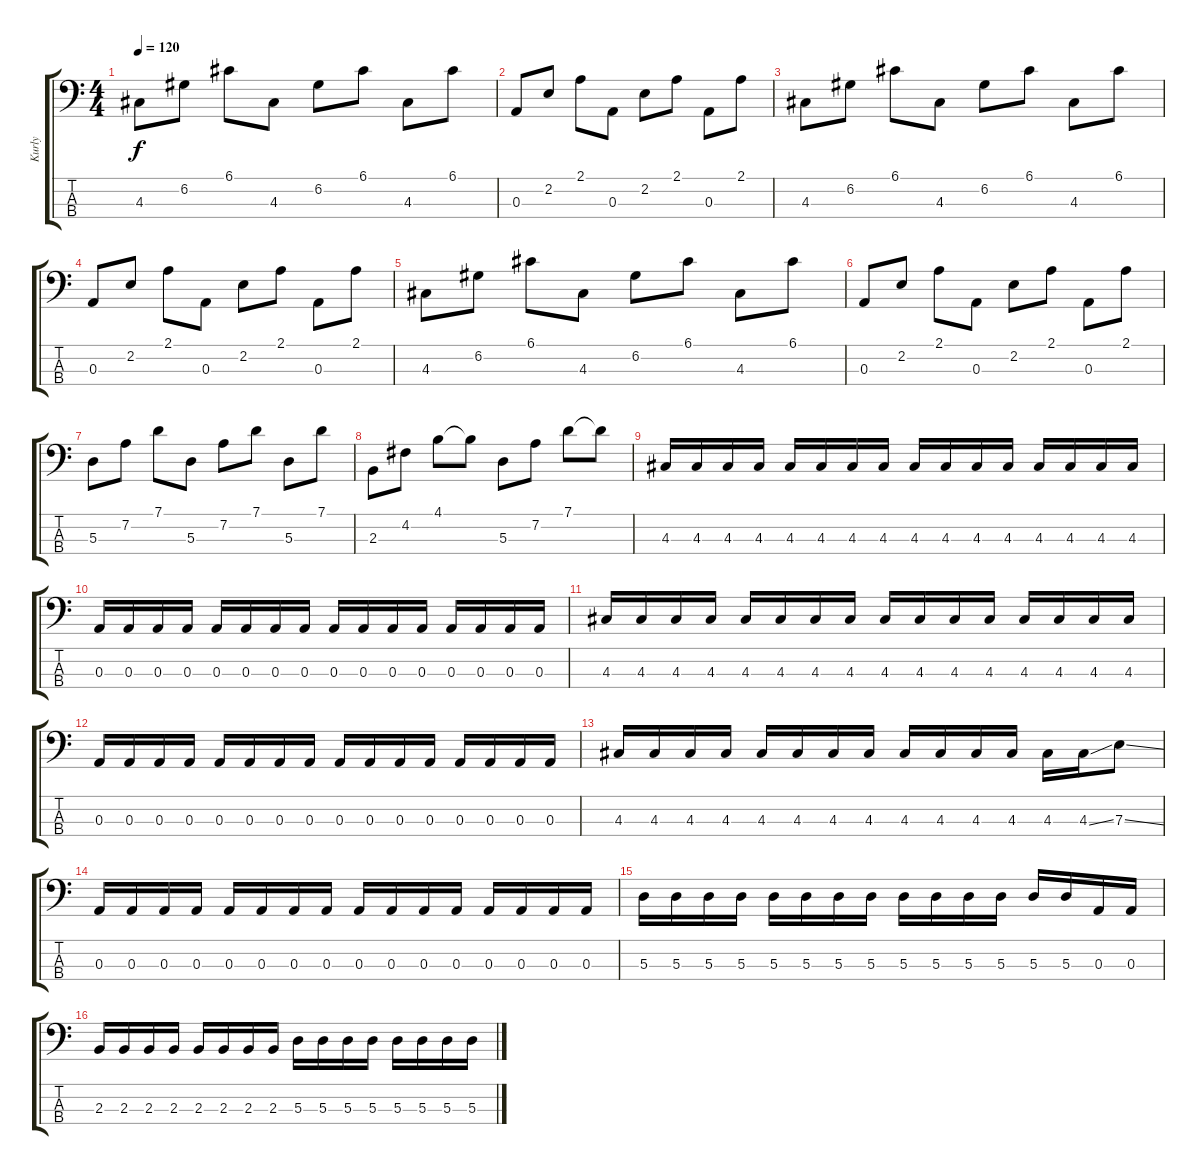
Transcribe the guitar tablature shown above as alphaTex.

\track ("Kurly" "Kurly") {instrument electricbassfinger}
\staff {score tabs}
\tuning (G2 D2 A1 E1) {hide}
\ts (4 4)
\tempo 120
\clef f4
\ks c
4.3.8{dy f} 6.2.8 6.1.8 4.3.8 6.2.8 6.1.8 4.3.8 6.1.8 |
0.3.8 2.2.8 2.1.8 0.3.8 2.2.8 2.1.8 0.3.8 2.1.8 |
4.3.8 6.2.8 6.1.8 4.3.8 6.2.8 6.1.8 4.3.8 6.1.8 |
0.3.8 2.2.8 2.1.8 0.3.8 2.2.8 2.1.8 0.3.8 2.1.8 |
4.3.8 6.2.8 6.1.8 4.3.8 6.2.8 6.1.8 4.3.8 6.1.8 |
0.3.8 2.2.8 2.1.8 0.3.8 2.2.8 2.1.8 0.3.8 2.1.8 |
5.3.8 7.2.8 7.1.8 5.3.8 7.2.8 7.1.8 5.3.8 7.1.8 |
2.3.8 4.2.8 4.1.8 4.1{t}.8 5.3.8 7.2.8 7.1.8 7.1{t}.8 |
4.3.16 4.3.16 4.3.16 4.3.16 4.3.16 4.3.16 4.3.16 4.3.16 4.3.16 4.3.16 4.3.16 4.3.16 4.3.16 4.3.16 4.3.16 4.3.16 |
0.3.16 0.3.16 0.3.16 0.3.16 0.3.16 0.3.16 0.3.16 0.3.16 0.3.16 0.3.16 0.3.16 0.3.16 0.3.16 0.3.16 0.3.16 0.3.16 |
4.3.16 4.3.16 4.3.16 4.3.16 4.3.16 4.3.16 4.3.16 4.3.16 4.3.16 4.3.16 4.3.16 4.3.16 4.3.16 4.3.16 4.3.16 4.3.16 |
0.3.16 0.3.16 0.3.16 0.3.16 0.3.16 0.3.16 0.3.16 0.3.16 0.3.16 0.3.16 0.3.16 0.3.16 0.3.16 0.3.16 0.3.16 0.3.16 |
4.3.16 4.3.16 4.3.16 4.3.16 4.3.16 4.3.16 4.3.16 4.3.16 4.3.16 4.3.16 4.3.16 4.3.16 4.3.16 4.3{ss}.16 7.3{ss}.8 |
0.3.16 0.3.16 0.3.16 0.3.16 0.3.16 0.3.16 0.3.16 0.3.16 0.3.16 0.3.16 0.3.16 0.3.16 0.3.16 0.3.16 0.3.16 0.3.16 |
5.3.16 5.3.16 5.3.16 5.3.16 5.3.16 5.3.16 5.3.16 5.3.16 5.3.16 5.3.16 5.3.16 5.3.16 5.3.16 5.3.16 0.3.16 0.3.16 |
2.3.16 2.3.16 2.3.16 2.3.16 2.3.16 2.3.16 2.3.16 2.3.16 5.3.16 5.3.16 5.3.16 5.3.16 5.3.16 5.3.16 5.3.16 5.3.16
